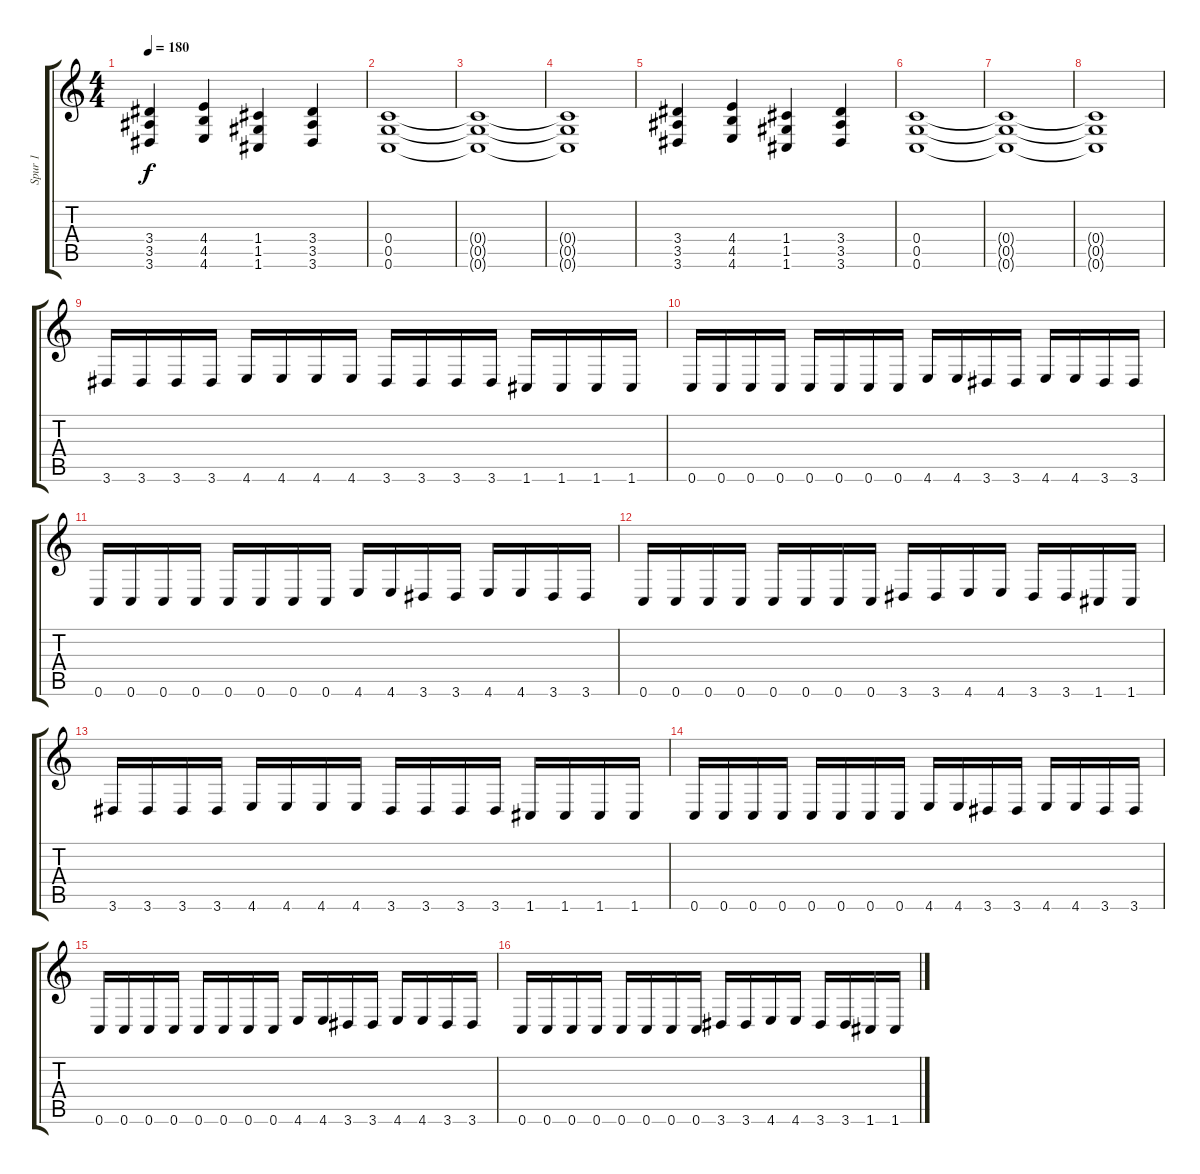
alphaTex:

\track ("Spur 1" "Spur 1") {instrument distortionguitar}
\staff {score tabs}
\tuning (D4 A3 F3 C3 G2 C2) {hide}
\ts (4 4)
\tempo 180
\clef g2
\ks c
(3.4 3.5 3.6).4{dy f instrument distortionguitar} (4.4 4.5 4.6).4 (1.4 1.5 1.6).4 (3.4 3.5 3.6).4 |
(0.4 0.5 0.6).1 |
(0.4{t} 0.5{t} 0.6{t}).1 |
(0.4{t} 0.5{t} 0.6{t}).1 |
(3.4 3.5 3.6).4 (4.4 4.5 4.6).4 (1.4 1.5 1.6).4 (3.4 3.5 3.6).4 |
(0.4 0.5 0.6).1 |
(0.4{t} 0.5{t} 0.6{t}).1 |
(0.4{t} 0.5{t} 0.6{t}).1 |
3.6.16 3.6.16 3.6.16 3.6.16 4.6.16 4.6.16 4.6.16 4.6.16 3.6.16 3.6.16 3.6.16 3.6.16 1.6.16 1.6.16 1.6.16 1.6.16 |
0.6.16 0.6.16 0.6.16 0.6.16 0.6.16 0.6.16 0.6.16 0.6.16 4.6.16 4.6.16 3.6.16 3.6.16 4.6.16 4.6.16 3.6.16 3.6.16 |
0.6.16 0.6.16 0.6.16 0.6.16 0.6.16 0.6.16 0.6.16 0.6.16 4.6.16 4.6.16 3.6.16 3.6.16 4.6.16 4.6.16 3.6.16 3.6.16 |
0.6.16 0.6.16 0.6.16 0.6.16 0.6.16 0.6.16 0.6.16 0.6.16 3.6.16 3.6.16 4.6.16 4.6.16 3.6.16 3.6.16 1.6.16 1.6.16 |
3.6.16 3.6.16 3.6.16 3.6.16 4.6.16 4.6.16 4.6.16 4.6.16 3.6.16 3.6.16 3.6.16 3.6.16 1.6.16 1.6.16 1.6.16 1.6.16 |
0.6.16 0.6.16 0.6.16 0.6.16 0.6.16 0.6.16 0.6.16 0.6.16 4.6.16 4.6.16 3.6.16 3.6.16 4.6.16 4.6.16 3.6.16 3.6.16 |
0.6.16 0.6.16 0.6.16 0.6.16 0.6.16 0.6.16 0.6.16 0.6.16 4.6.16 4.6.16 3.6.16 3.6.16 4.6.16 4.6.16 3.6.16 3.6.16 |
0.6.16 0.6.16 0.6.16 0.6.16 0.6.16 0.6.16 0.6.16 0.6.16 3.6.16 3.6.16 4.6.16 4.6.16 3.6.16 3.6.16 1.6.16 1.6.16
